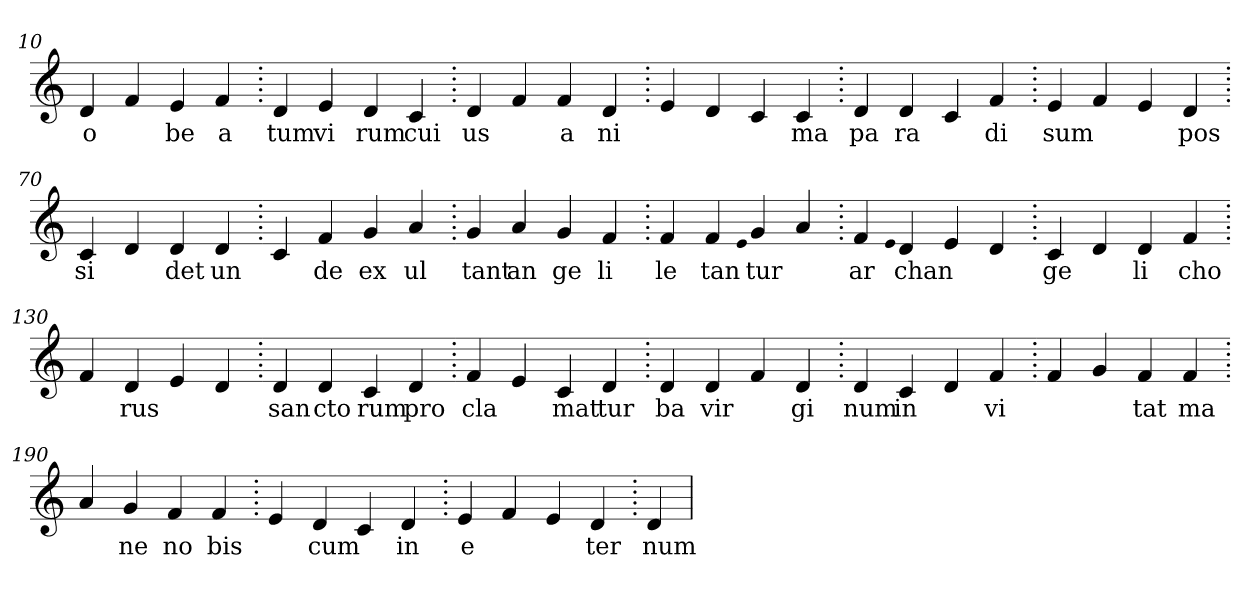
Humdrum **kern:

**kern	**text
*part1	*part1
*staff1	*staff1
*clefG2	*
=10.	=10.
4d	o
4f	.
4e	be
4f	a
=20.	=20.
4d	tum
4e	vi
4d	rum
4c	cui
=30.	=30.
4d	us
4f	.
4f	a
4d	ni
=40.	=40.
4e	.
4d	.
4c	.
4c	ma
=50.	=50.
4d	pa
4d	ra
4c	.
4f	di
=60.	=60.
4e	sum
4f	.
4e	.
4d	pos
=70.	=70.
4c	si
4d	.
4d	det
4d	un
=80.	=80.
4c	.
4f	de
4g	ex
4a	ul
=90.	=90.
4g	tant
4a	an
4g	ge
4f	li
=100.	=100.
4f	le
4f	tan
qqe	.
4g	tur
4a	.
=110.	=110.
4f	ar
qqe	.
4d	chan
4e	.
4d	.
=120.	=120.
4c	ge
4d	.
4d	li
4f	cho
=130.	=130.
4f	.
4d	rus
4e	.
4d	.
=140.	=140.
4d	san
4d	cto
4c	rum
4d	pro
=150.	=150.
4f	cla
4e	.
4c	mat
4d	tur
=160.	=160.
4d	ba
4d	vir
4f	.
4d	gi
=170.	=170.
4d	num
4c	in
4d	.
4f	vi
=180.	=180.
4f	.
4g	.
4f	tat
4f	ma
=190.	=190.
4a	.
4g	ne
4f	no
4f	bis
=200.	=200.
4e	.
4d	cum
4c	.
4d	in
=210.	=210.
4e	e
4f	.
4e	.
4d	ter
=220.	=220.
4d	num
=	=
*-	*-
